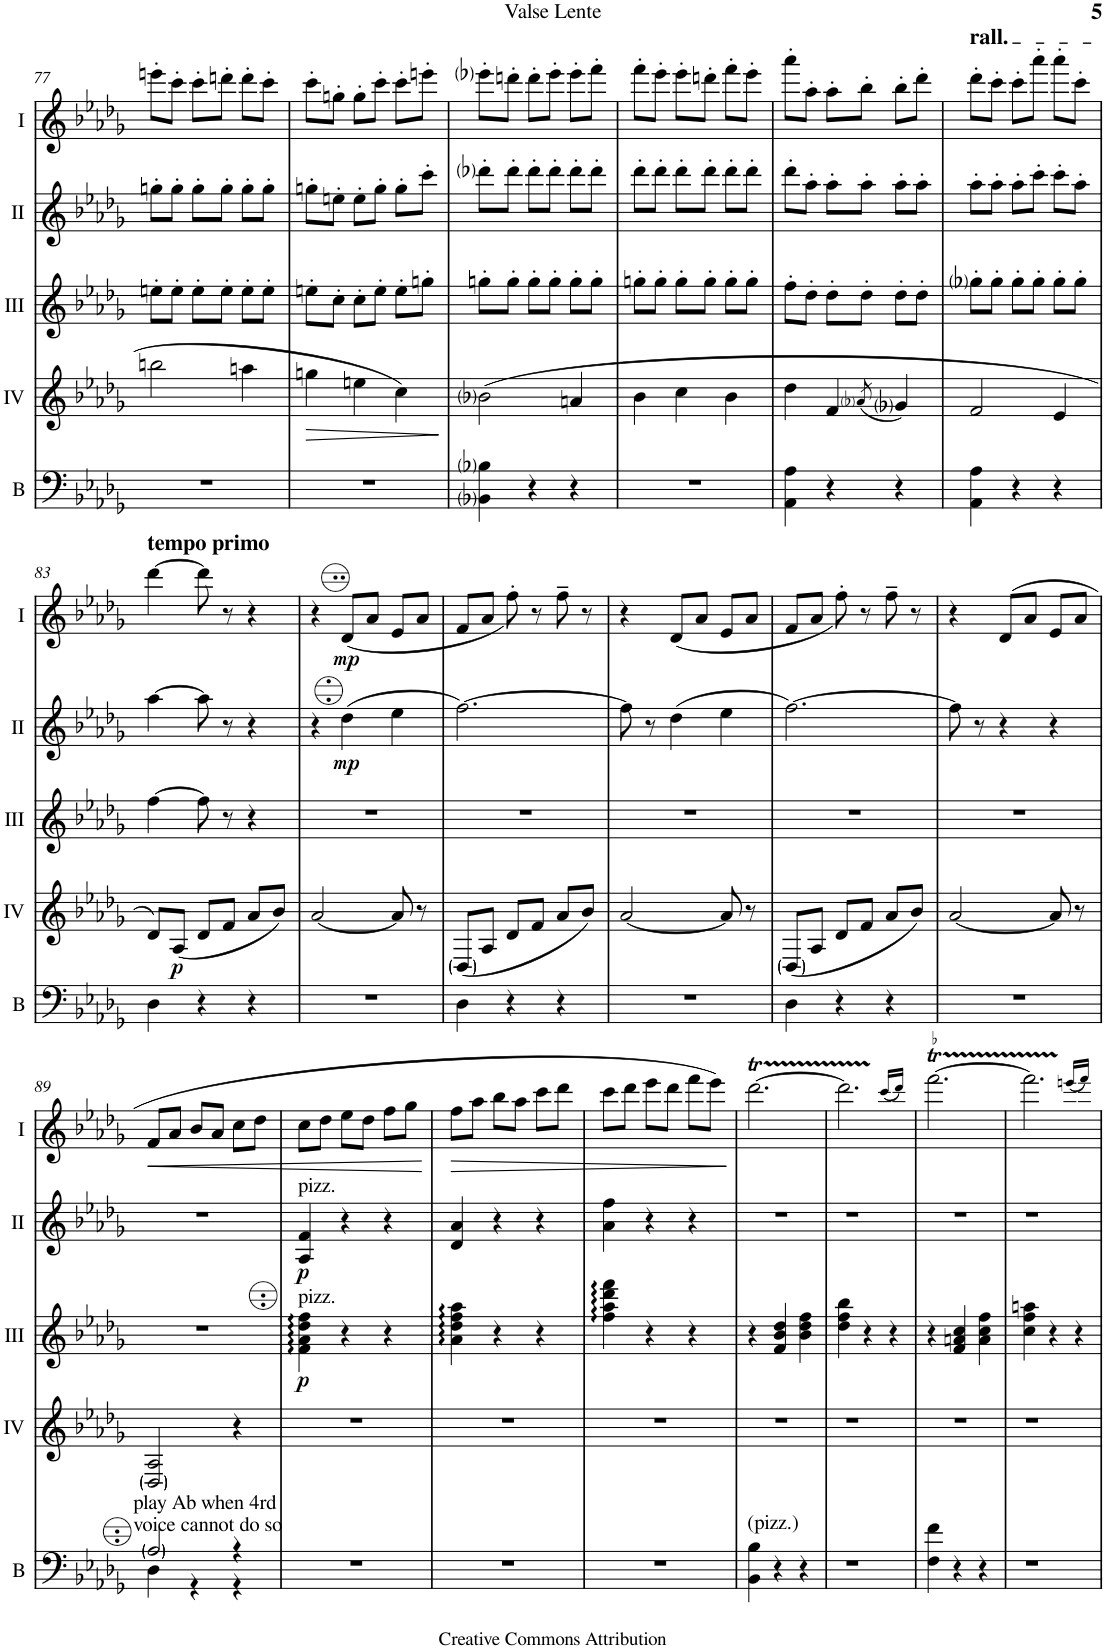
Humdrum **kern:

**kern	**kern	**dynam	**kern	**dynam	**kern	**dynam	**kern	**dynam
*part5	*part4	*part4	*part3	*part3	*part2	*part2	*part1	*part1
*staff5	*staff4	*staff4	*staff3	*staff3	*staff2	*staff2	*staff1	*staff1
*I"Bass	*I"Acc. 4	*	*I"Acc. 3	*	*I"Acc. 2	*	*I"Acc. 1	*
*I'B	*	*	*	*	*	*	*	*
!!LO:PB:g=z
*clefF4	*clefG2	*	*clefG2	*	*clefG2	*	*clefG2	*
*Trd7c12	*Trd7c12	*	*Trd7c12	*	*	*	*	*
*k[b-e-a-d-g-]	*k[b-e-a-d-g-]	*	*k[b-e-a-d-g-]	*	*k[b-e-a-d-g-]	*	*k[b-e-a-d-g-]	*
*M3/4	*M3/4	*	*M3/4	*	*M3/4	*	*M3/4	*
=77	=77	=77	=77	=77	=77	=77	=77	=77
2.r	2bbn\	.	8eeen'\L	.	8ggn'\L	.	8eeen'\L	.
.	.	.	8eee'\J	.	8gg'\J	.	8ccc'\J	.
.	.	.	8eee'\L	.	8gg'\L	.	8ccc'\L	.
.	.	.	8eee'\J	.	8gg'\J	.	8dddn'\J	.
.	4aan\	.	8eee'\L	.	8gg'\L	.	8ddd'\L	.
.	.	.	8eee'\J	.	8gg'\J	.	8ccc'\J	.
=78	=78	=78	=78	=78	=78	=78	=78	=78
!	!	!LO:HP:b	!	!	!	!	!	!
2.r	4ggn\	>	8eeen'\L	.	8ggn'\L	.	8ccc'\L	.
.	.	.	8ccc'\J	.	8een'\J	.	8ggn'\J	.
.	4een\	.	8ccc'\L	.	8ee'\L	.	8gg'\L	.
.	.	.	8eee'\J	.	8gg'\J	.	8ccc'\J	.
.	4cc\	.	8eee'\L	.	8gg'\L	.	8ccc'\L	.
.	.	.	8gggn'\J	.	8ccc'\J	.	8eeen'\J	.
.	.	]	.	.	.	.	.	.
=79	=79	=79	=79	=79	=79	=79	=79	=79
4BB-i\ 4B-i\	(2b-i\	.	8gggn'\L	.	8ddd-i'\L	.	8eee-i'\L	.
.	.	.	8ggg'\J	.	8ddd-'\J	.	8dddn'\J	.
4r	.	.	8ggg'\L	.	8ddd-'\L	.	8ddd'\L	.
.	.	.	8ggg'\J	.	8ddd-'\J	.	8eee-'\J	.
4r	4an/	.	8ggg'\L	.	8ddd-'\L	.	8eee-'\L	.
.	.	.	8ggg'\J	.	8ddd-'\J	.	8fff'\J	.
=80	=80	=80	=80	=80	=80	=80	=80	=80
2.r	4b-\	.	8gggn'\L	.	8ddd-'\L	.	8fff'\L	.
.	.	.	8ggg'\J	.	8ddd-'\J	.	8eee-'\J	.
.	4cc\	.	8ggg'\L	.	8ddd-'\L	.	8eee-'\L	.
.	.	.	8ggg'\J	.	8ddd-'\J	.	8dddn'\J	.
.	4b-\	.	8ggg'\L	.	8ddd-'\L	.	8fff'\L	.
.	.	.	8ggg'\J	.	8ddd-'\J	.	8eee-'\J	.
=81	=81	=81	=81	=81	=81	=81	=81	=81
4AA-\ 4A-\	4dd-\	.	8fff'\L	.	8ddd-'\L	.	8aaa-'\L	.
.	.	.	8ddd-'\J	.	8aa-'\J	.	8aa-'\J	.
4r	4f/	.	8ddd-'\L	.	8aa-'\L	.	8aa-'\L	.
.	.	.	8ddd-'\J	.	8aa-'\J	.	8bb-'\J	.
.	(8qa-i/	.	.	.	.	.	.	.
4r	4g-i/)	.	8ddd-'\L	.	8aa-'\L	.	8bb-'\L	.
.	.	.	8ddd-'\J	.	8aa-'\J	.	8ddd-'\J	.
=82	=82	=82	=82	=82	=82	=82	=82	=82
!	!	!	!	!	!	!	!LO:TX:a:t=rall.	!
4AA-\ 4A-\	2f/	.	8ggg-i'\L	.	8aa-'\L	.	8ddd-'\L	.
.	.	.	8ggg-'\J	.	8aa-'\J	.	8ccc'\J	.
4r	.	.	8ggg-'\L	.	8aa-'\L	.	8ccc'\L	.
.	.	.	8ggg-'\J	.	8ccc'\J	.	8aaa-'\J	.
4r	4e-/	.	8ggg-'\L	.	8ccc'\L	.	8aaa-'\L	.
.	.	.	8ggg-'\J	.	8aa-'\J	.	8ccc'\J	.
!!LO:LB:g=z
=83	=83	=83	=83	=83	=83	=83	=83	=83
!	!	!	!	!	!	!	!LO:TX:a:B:t=tempo primo	!
4D-\	8d-/L)	.	[4fff\	.	[4aa-\	.	[4ddd-\	.
!	!	!LO:DY:b	!	!	!	!	!	!
.	(8A-/J	p	.	.	.	.	.	.
4r	8d-/L	.	8fff\]	.	8aa-\]	.	8ddd-\]	.
.	8f/J	.	8r	.	8r	.	8r	.
4r	8a-/L	.	4r	.	4r	.	4r	.
.	8b-/J)	.	.	.	.	.	.	.
=84	=84	=84	=84	=84	=84	=84	=84	=84
2.r	[2a-/	.	2.r	.	4r	.	4r	.
!	!	!	!	!	!	!LO:DY:b	!	!LO:DY:b
.	.	.	.	.	(4d-\	mp	(<8d-/L	mp
.	.	.	.	.	.	.	8a-/J	.
.	8a-/]	.	.	.	4e-\	.	8e-/L	.
.	8r	.	.	.	.	.	8a-/J	.
=85	=85	=85	=85	=85	=85	=85	=85	=85
4D-\	(8D-/L	.	2.r	.	[2.f\)	.	8f/L	.
.	8A-/J	.	.	.	.	.	8a-/J	.
4r	8d-/L	.	.	.	.	.	8ff'\)	.
.	8f/J	.	.	.	.	.	8r	.
4r	8a-/L	.	.	.	.	.	8ff~\	.
.	8b-/J)	.	.	.	.	.	8r	.
=86	=86	=86	=86	=86	=86	=86	=86	=86
2.r	[2a-/	.	2.r	.	8f\]	.	4r	.
.	.	.	.	.	8r	.	.	.
.	.	.	.	.	(4d-\	.	(<8d-/L	.
.	.	.	.	.	.	.	8a-/J	.
.	8a-/]	.	.	.	4e-\	.	8e-/L	.
.	8r	.	.	.	.	.	8a-/J	.
=87	=87	=87	=87	=87	=87	=87	=87	=87
4D-\	(8D-/L	.	2.r	.	[2.f\)	.	8f/L	.
.	8A-/J	.	.	.	.	.	8a-/J	.
4r	8d-/L	.	.	.	.	.	8ff'\)	.
.	8f/J	.	.	.	.	.	8r	.
4r	8a-/L	.	.	.	.	.	8ff~\	.
.	8b-/J)	.	.	.	.	.	8r	.
=88	=88	=88	=88	=88	=88	=88	=88	=88
2.r	[2a-/	.	2.r	.	8f\]	.	4r	.
.	.	.	.	.	8r	.	.	.
.	.	.	.	.	4r	.	(8d-/L	.
.	.	.	.	.	.	.	8a-/J	.
.	8a-/]	.	.	.	4r	.	8e-/L	.
.	8r	.	.	.	.	.	8a-/J	.
!!LO:LB:g=z
=89	=89	=89	=89	=89	=89	=89	=89	=89
*^	*	*	*	*	*	*	*	*
!LO:TX:a:t=play Ab when 4rd	!	!	!	!	!	!	!	!	!
!LO:TX:a:t=voice cannot do so	!	!	!	!	!	!	!	!	!
!	!	!	!	!	!	!	!	!	!LO:HP:b
2A-/	4D-\	2D-/ 2A-/	.	2.r	.	2.r	.	8f/L	<
.	.	.	.	.	.	.	.	8a-/J	.
.	4r	.	.	.	.	.	.	8b-/L	.
.	.	.	.	.	.	.	.	8a-/J	.
4r	4r	4r	.	.	.	.	.	8cc\L	.
.	.	.	.	.	.	.	.	8dd-\J	.
*v	*v	*	*	*	*	*	*	*	*
=90	=90	=90	=90	=90	=90	=90	=90	=90
!	!	!	!	!	!LO:TX:a:t=pizz.	!	!	!
!	!	!	!LO:TX:a:t=pizz.	!	!	!	!	!
!	!	!	!	!LO:DY:b	!	!LO:DY:b	!	!
2.r	2.r	.	4f\:: 4a-\:: 4dd-\:: 4ff\::	p	4A-/ 4f/	p	8cc\L	.
.	.	.	.	.	.	.	8dd-\J	.
.	.	.	4r	.	4r	.	8ee-\L	.
.	.	.	.	.	.	.	8dd-\J	.
.	.	.	4r	.	4r	.	8ff\L	.
.	.	.	.	.	.	.	8gg-\J	.
.	.	.	.	.	.	.	.	[
=91	=91	=91	=91	=91	=91	=91	=91	=91
!	!	!	!	!	!	!	!	!LO:HP:b
2.r	2.r	.	4a-\:: 4dd-\:: 4ff\:: 4aa-\::	.	4d-/ 4a-/	.	8ff\L	>
.	.	.	.	.	.	.	8aa-\J	.
.	.	.	4r	.	4r	.	8bb-\L	.
.	.	.	.	.	.	.	8aa-\J	.
.	.	.	4r	.	4r	.	8ccc\L	.
.	.	.	.	.	.	.	8ddd-\J	.
=92	=92	=92	=92	=92	=92	=92	=92	=92
2.r	2.r	.	4ff\:: 4aa-\:: 4ddd-\:: 4fff\::	.	4a-\ 4ff\	.	8ccc\L	.
.	.	.	.	.	.	.	8ddd-\J	.
.	.	.	4r	.	4r	.	8eee-\L	.
.	.	.	.	.	.	.	8ddd-\J	.
.	.	.	4r	.	4r	.	8fff\L	.
.	.	.	.	.	.	.	8eee-\J)	.
.	.	.	.	.	.	.	.	]
=93	=93	=93	=93	=93	=93	=93	=93	=93
!LO:TX:a:t=(pizz.)	!	!	!	!	!	!	!	!
4BB-\ 4B-\	2.r	.	4r	.	2.r	.	[2.ddd-T\	.
4r	.	.	4f/ 4b-/ 4dd-/	.	.	.	.	.
4r	.	.	4b-\ 4dd-\ 4ff\	.	.	.	.	.
=94	=94	=94	=94	=94	=94	=94	=94	=94
2.r	2.r	.	4dd-\ 4ff\ 4bb-\	.	2.r	.	2.ddd-TTT\]	.
.	.	.	4r	.	.	.	.	.
.	.	.	4r	.	.	.	.	.
.	.	.	.	.	.	.	(16qccc/LL	.
.	.	.	.	.	.	.	16qddd-/JJ)	.
=95	=95	=95	=95	=95	=95	=95	=95	=95
!	!	!	!	!	!	!	!LO:TR:acc=-	!
4F\ 4f\	2.r	.	4r	.	2.r	.	[2.ffft\	.
4r	.	.	4f/ 4an/ 4cc/	.	.	.	.	.
4r	.	.	4a\ 4cc\ 4ff\	.	.	.	.	.
=96	=96	=96	=96	=96	=96	=96	=96	=96
2.r	2.r	.	4cc\ 4ff\ 4aan\	.	2.r	.	2.fffTTT\]	.
.	.	.	4r	.	.	.	.	.
.	.	.	4r	.	.	.	.	.
.	.	.	.	.	.	.	(16qeeen/LL	.
.	.	.	.	.	.	.	16qfff/JJ)	.
=	=	=	=	=	=	=	=	=
*-	*-	*-	*-	*-	*-	*-	*-	*-
